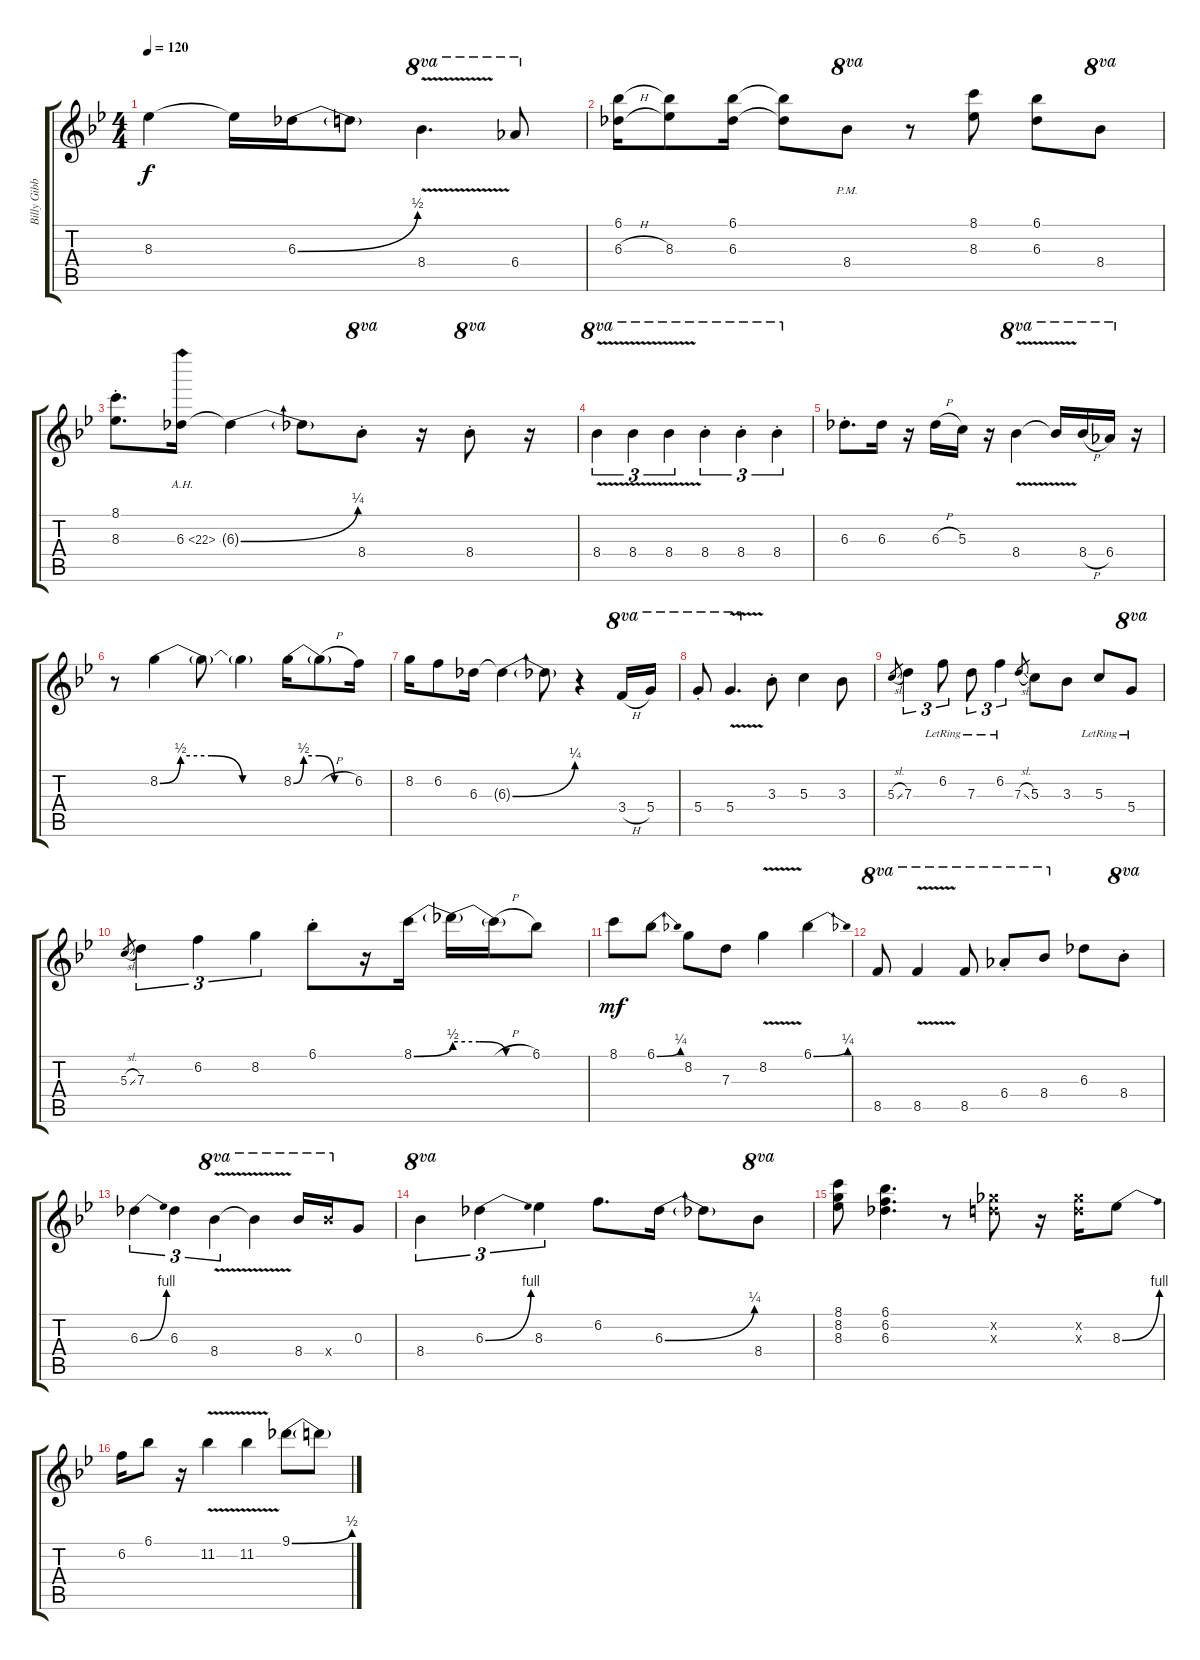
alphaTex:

\track ("Billy Gibbons-Distortion Gtr." "Billy Gibb") {instrument distortionguitar}
\staff {score tabs}
\tuning (E4 B3 G3 D4 A3 E3) {hide}
\ts (4 4)
\tempo 120
\clef g2
\ks bb
8.3.4{dy f} 8.3{t}.16 6.3{be (bend 0 0 60 2)}.16 6.3{t}.8 8.4{v}.4{d ot 8va} 6.4.8{ot 8va} |
(6.1 6.3{h}).16 (6.1{t} 8.3).8 (6.1 6.3).16 (6.1{t} 6.3{t}).8 8.4{pm}.8{ot 8va} r.8 (8.1 8.3).8 (6.1 6.3).8 8.4.8{ot 8va} |
(8.1{st} 8.3{st}).8{d} 6.3{ah 16}.16 6.3{be (bend 0 0 60 1) t}.4 6.3{t}.8 8.4{st}.8{ot 8va} r.16 8.4{st}.8{ot 8va} r.16 |
8.4{v}.4{tu (3 2) ot 8va} 8.4{v}.4{tu (3 2) ot 8va} 8.4{v}.4{tu (3 2) ot 8va} 8.4{st}.4{tu (3 2) ot 8va} 8.4{st}.4{tu (3 2) ot 8va} 8.4{st}.4{tu (3 2) ot 8va} |
6.3{st}.8{d} 6.3.16 r.16 6.3{h}.16 5.3.16 r.16 8.4{v}.4{ot 8va} 8.4{v t}.16{ot 8va} 8.4{h}.16{ot 8va} 6.4.16{ot 8va} r.16 |
r.8 8.2{be (custom 0 0 10 2 25 2 40 0 60 0)}.4 8.2{t}.8 8.2{t}.4 8.2{be (custom 0 0 10 2 25 2 40 0 60 0)}.16 8.2{h t}.8 6.2.16 |
8.2.16 6.2.8 6.3.16 6.3{be (bend 0 0 60 1) t}.4 6.3{t}.8 r.4 3.4{h}.16{ot 8va} 5.4.16{ot 8va} |
5.4{st}.8{ot 8va} 5.4{v}.4{d ot 8va} 3.3{st}.8 5.3.4 3.3.8 |
5.3{sl}.8{gr} 7.3.4{tu (3 2)} 6.2{lr}.8{tu (3 2)} 7.3{lr}.8{tu (3 2)} 6.2{lr}.4{tu (3 2)} 7.3{sl}.8{gr} 5.3.8 3.3.8 5.3{lr}.8 5.4{lr}.8{ot 8va} |
5.3{sl}.8{gr} 7.3.4{tu (3 2)} 6.2.4{tu (3 2)} 8.2.4{tu (3 2)} 6.1{st}.8 r.16 8.1{be (bend 0 0 60 2)}.16 8.1{be (custom 0 2 20 2 40 0 60 0) t}.16 8.1{h t}.16 6.1.8 |
8.1.8{dy mf} 6.1{be (bend 0 0 60 1)}.8 8.2.8 7.3.8 8.2{v}.4 6.1{be (bend 0 0 60 1)}.4 |
8.5.8{ot 8va} 8.5{v}.4{ot 8va} 8.5.8{ot 8va} 6.4{st}.8{ot 8va} 8.4.8{ot 8va} 6.3.8 8.4{st}.8{ot 8va} |
6.3{be (bend 0 0 60 4)}.4{tu (3 2)} 6.3.4{tu (3 2)} 8.4{v}.4{tu (3 2) ot 8va} 8.4{v t}.4{ot 8va} 8.4.16{ot 8va} 8.4{x}.16{ot 8va} 0.3.8 |
8.4.4{tu (3 2) ot 8va} 6.3{be (bend 0 0 60 4)}.4{tu (3 2)} 8.3.4{tu (3 2)} 6.2.8{d} 6.3{be (bend 0 0 60 1)}.16 6.3{t}.8 8.4.8{ot 8va} |
(8.1 8.2 8.3).8 (6.1 6.2 6.3).4{d} r.8 (7.2{x} 7.3{x}).8 r.16 (7.2{x} 7.3{x}).16 8.3{be (bend 0 0 60 4)}.8 |
6.2.16 6.1.8 r.16 11.2{v}.4 11.2{v}.4 9.1{be (bend 0 0 60 2)}.8 9.1{t}.8
